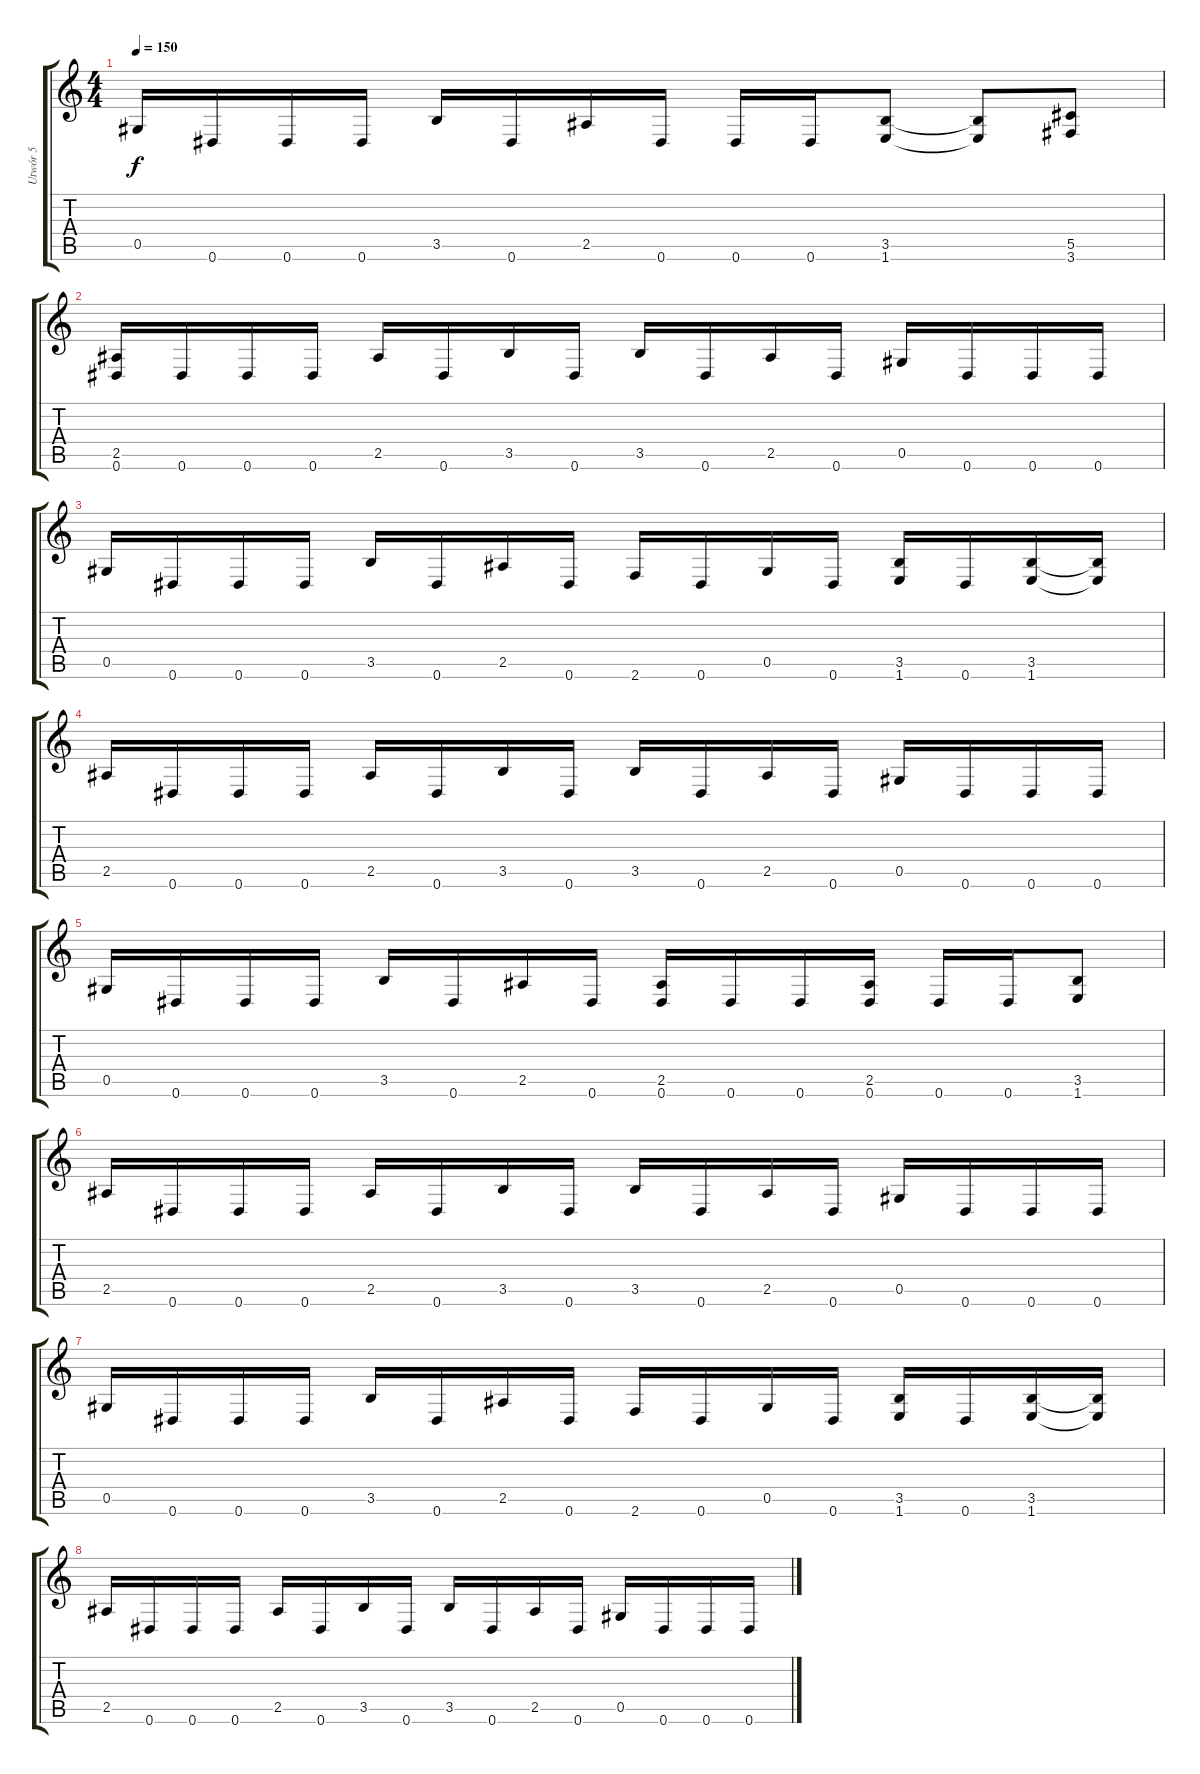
\track ("Utwór 5" "Utwór 5") {instrument distortionguitar}
\staff {score tabs}
\tuning (Eb4 Bb3 Gb3 Db3 Ab2 Eb2) {hide}
\ts (4 4)
\tempo 150
\clef g2
\ks c
0.5.16{dy f} 0.6.16 0.6.16 0.6.16 3.5.16 0.6.16 2.5.16 0.6.16 0.6.16 0.6.16 (3.5 1.6).8 (3.5{t} 1.6{t}).8 (5.5 3.6).8 |
(2.5 0.6).16 0.6.16 0.6.16 0.6.16 2.5.16 0.6.16 3.5.16 0.6.16 3.5.16 0.6.16 2.5.16 0.6.16 0.5.16 0.6.16 0.6.16 0.6.16 |
0.5.16 0.6.16 0.6.16 0.6.16 3.5.16 0.6.16 2.5.16 0.6.16 2.6.16 0.6.16 0.5.16 0.6.16 (3.5 1.6).16 0.6.16 (3.5 1.6).16 (3.5{t} 1.6{t}).16 |
2.5.16 0.6.16 0.6.16 0.6.16 2.5.16 0.6.16 3.5.16 0.6.16 3.5.16 0.6.16 2.5.16 0.6.16 0.5.16 0.6.16 0.6.16 0.6.16 |
0.5.16 0.6.16 0.6.16 0.6.16 3.5.16 0.6.16 2.5.16 0.6.16 (2.5 0.6).16 0.6.16 0.6.16 (2.5 0.6).16 0.6.16 0.6.16 (3.5 1.6).8 |
2.5.16 0.6.16 0.6.16 0.6.16 2.5.16 0.6.16 3.5.16 0.6.16 3.5.16 0.6.16 2.5.16 0.6.16 0.5.16 0.6.16 0.6.16 0.6.16 |
0.5.16 0.6.16 0.6.16 0.6.16 3.5.16 0.6.16 2.5.16 0.6.16 2.6.16 0.6.16 0.5.16 0.6.16 (3.5 1.6).16 0.6.16 (3.5 1.6).16 (3.5{t} 1.6{t}).16 |
2.5.16 0.6.16 0.6.16 0.6.16 2.5.16 0.6.16 3.5.16 0.6.16 3.5.16 0.6.16 2.5.16 0.6.16 0.5.16 0.6.16 0.6.16 0.6.16
